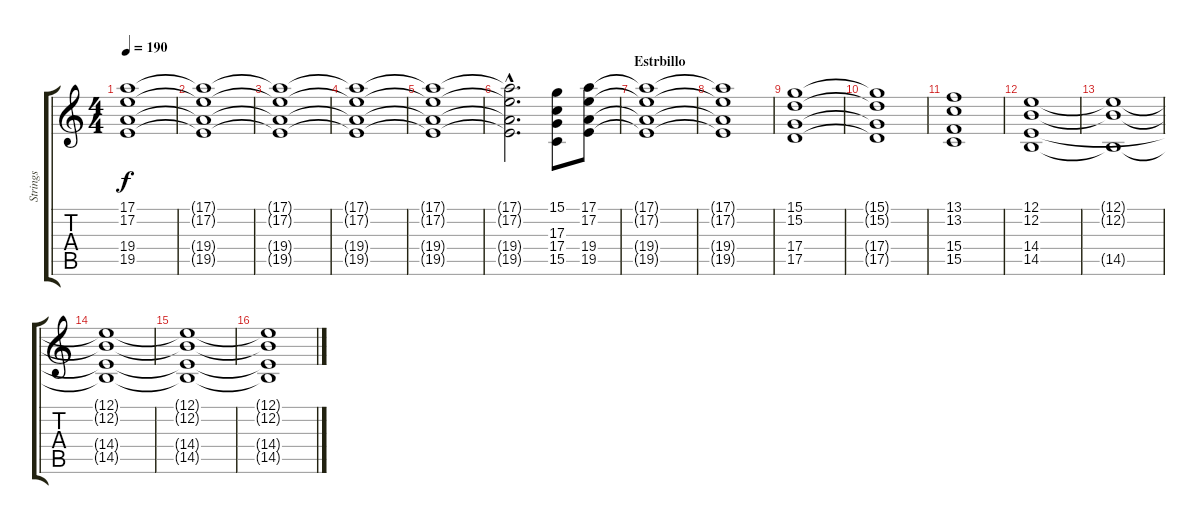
\track ("Strings" "Strings") {instrument synthstrings1}
\staff {score tabs}
\tuning (E4 B3 G3 D3 A2 E2) {hide}
\ts (4 4)
\tempo 190
\clef g2
\ks c
(17.1{t} 17.2{t} 19.4{t} 19.5{t}).1{dy f} |
(17.1{t} 17.2{t} 19.4{t} 19.5{t}).1 |
(17.1{t} 17.2{t} 19.4{t} 19.5{t}).1 |
(17.1{t} 17.2{t} 19.4{t} 19.5{t}).1 |
(17.1{t} 17.2{t} 19.4{t} 19.5{t}).1 |
(17.1{hac t} 17.2{hac t} 19.4{hac t} 19.5{hac t}).2{d} (15.1 17.3 17.4 15.5).8 (17.1 17.2 19.4 19.5).8 |
\section ("" "Estrbillo")
(17.1{t} 17.2{t} 19.4{t} 19.5{t}).1 |
(17.1{t} 17.2{t} 19.4{t} 19.5{t}).1 |
(15.1 15.2 17.4 17.5).1 |
(15.1{t} 15.2{t} 17.4{t} 17.5{t}).1 |
(13.1 13.2 15.4 15.5).1 |
(12.1 12.2 14.4 14.5).1 |
(12.1{t} 12.2{t} 14.5{t}).1 |
(12.1{t} 12.2{t} 14.4{t} 14.5{t}).1 |
(12.1{t} 12.2{t} 14.4{t} 14.5{t}).1 |
(12.1{t} 12.2{t} 14.4{t} 14.5{t}).1
